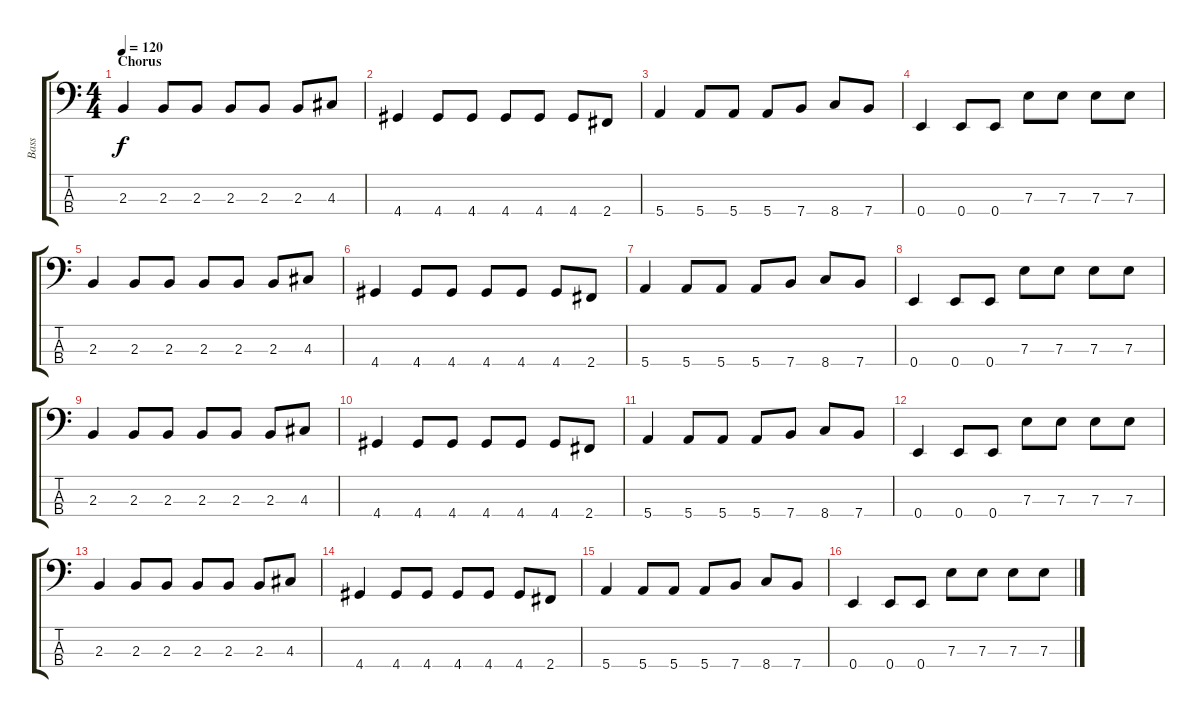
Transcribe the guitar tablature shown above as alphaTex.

\track ("Bass" "Bass") {instrument electricbasspick}
\staff {score tabs}
\tuning (G2 D2 A1 E1) {hide}
\ts (4 4)
\section ("" "Chorus")
\tempo 120
\clef f4
\ks c
2.3.4{dy f} 2.3.8 2.3.8 2.3.8 2.3.8 2.3.8 4.3.8 |
4.4.4 4.4.8 4.4.8 4.4.8 4.4.8 4.4.8 2.4.8 |
5.4.4 5.4.8 5.4.8 5.4.8 7.4.8 8.4.8 7.4.8 |
0.4.4 0.4.8 0.4.8 7.3.8 7.3.8 7.3.8 7.3.8 |
2.3.4 2.3.8 2.3.8 2.3.8 2.3.8 2.3.8 4.3.8 |
4.4.4 4.4.8 4.4.8 4.4.8 4.4.8 4.4.8 2.4.8 |
5.4.4 5.4.8 5.4.8 5.4.8 7.4.8 8.4.8 7.4.8 |
0.4.4 0.4.8 0.4.8 7.3.8 7.3.8 7.3.8 7.3.8 |
2.3.4 2.3.8 2.3.8 2.3.8 2.3.8 2.3.8 4.3.8 |
4.4.4 4.4.8 4.4.8 4.4.8 4.4.8 4.4.8 2.4.8 |
5.4.4 5.4.8 5.4.8 5.4.8 7.4.8 8.4.8 7.4.8 |
0.4.4 0.4.8 0.4.8 7.3.8 7.3.8 7.3.8 7.3.8 |
2.3.4 2.3.8 2.3.8 2.3.8 2.3.8 2.3.8 4.3.8 |
4.4.4 4.4.8 4.4.8 4.4.8 4.4.8 4.4.8 2.4.8 |
5.4.4 5.4.8 5.4.8 5.4.8 7.4.8 8.4.8 7.4.8 |
0.4.4 0.4.8 0.4.8 7.3.8 7.3.8 7.3.8 7.3.8
